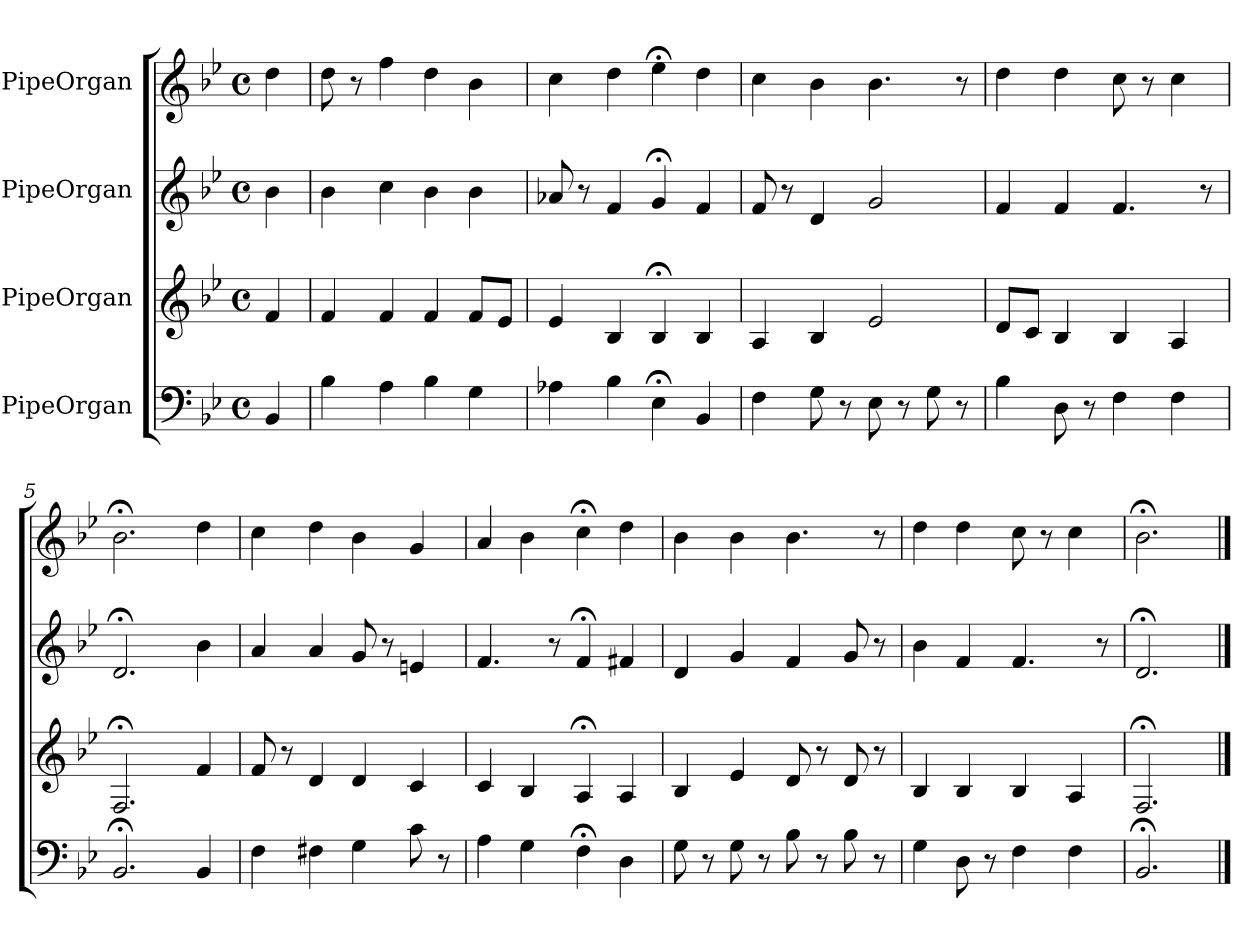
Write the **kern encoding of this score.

**kern	**kern	**kern	**kern
*part4	*part3	*part2	*part1
*staff4	*staff3	*staff2	*staff1
*I"PipeOrgan	*I"PipeOrgan	*I"PipeOrgan	*I"PipeOrgan
*k[b-e-]	*k[b-e-]	*k[b-e-]	*k[b-e-]
*B-:	*B-:	*B-:	*B-:
*M4/4	*M4/4	*M4/4	*M4/4
*met(c)	*met(c)	*met(c)	*met(c)
*MM60	*MM60	*MM60	*MM60
=	=	=	=
4BB-	4f	4b-	4dd
=1	=1	=1	=1
4B-	4f	4b-	8dd
.	.	.	8r
4A	4f	4cc	4ff
4B-	4f	4b-	4dd
4G	8fL	4b-	4b-
.	8e-J	.	.
=2	=2	=2	=2
4A-X	4e-	8a-X	4cc
.	.	8r	.
4B-	4B-	4f	4dd
4E-;<	4B-;<	4g;<	4ee-;<
4BB-	4B-	4f	4dd
=3	=3	=3	=3
4F	4A	8f	4cc
.	.	8r	.
8G	4B-	4d	4b-
8r	.	.	.
8E-	2e-	2g	4.b-
8r	.	.	.
8G	.	.	.
8r	.	.	8r
=4	=4	=4	=4
4B-	8dL	4f	4dd
.	8cJ	.	.
8D	4B-	4f	4dd
8r	.	.	.
4F	4B-	4.f	8cc
.	.	.	8r
4F	4A	.	4cc
.	.	8r	.
=5	=5	=5	=5
2.BB-;<	2.F;<	2.d;<	2.b-;<
4BB-	4f	4b-	4dd
=6	=6	=6	=6
4F	8f	4a	4cc
.	8r	.	.
4F#X	4d	4a	4dd
4G	4d	8g	4b-
.	.	8r	.
8c	4c	4en	4g
8r	.	.	.
=7	=7	=7	=7
4A	4c	4.f	4a
4G	4B-	.	4b-
.	.	8r	.
4F;<	4A;<	4f;<	4cc;<
4D	4A	4f#X	4dd
=8	=8	=8	=8
8G	4B-	4d	4b-
8r	.	.	.
8G	4e-	4g	4b-
8r	.	.	.
8B-	8d	4f	4.b-
8r	8r	.	.
8B-	8d	8g	.
8r	8r	8r	8r
=9	=9	=9	=9
4G	4B-	4b-	4dd
8D	4B-	4f	4dd
8r	.	.	.
4F	4B-	4.f	8cc
.	.	.	8r
4F	4A	.	4cc
.	.	8r	.
=10	=10	=10	=10
2.BB-;<	2.F;<	2.d;<	2.b-;<
==	==	==	==
*-	*-	*-	*-
